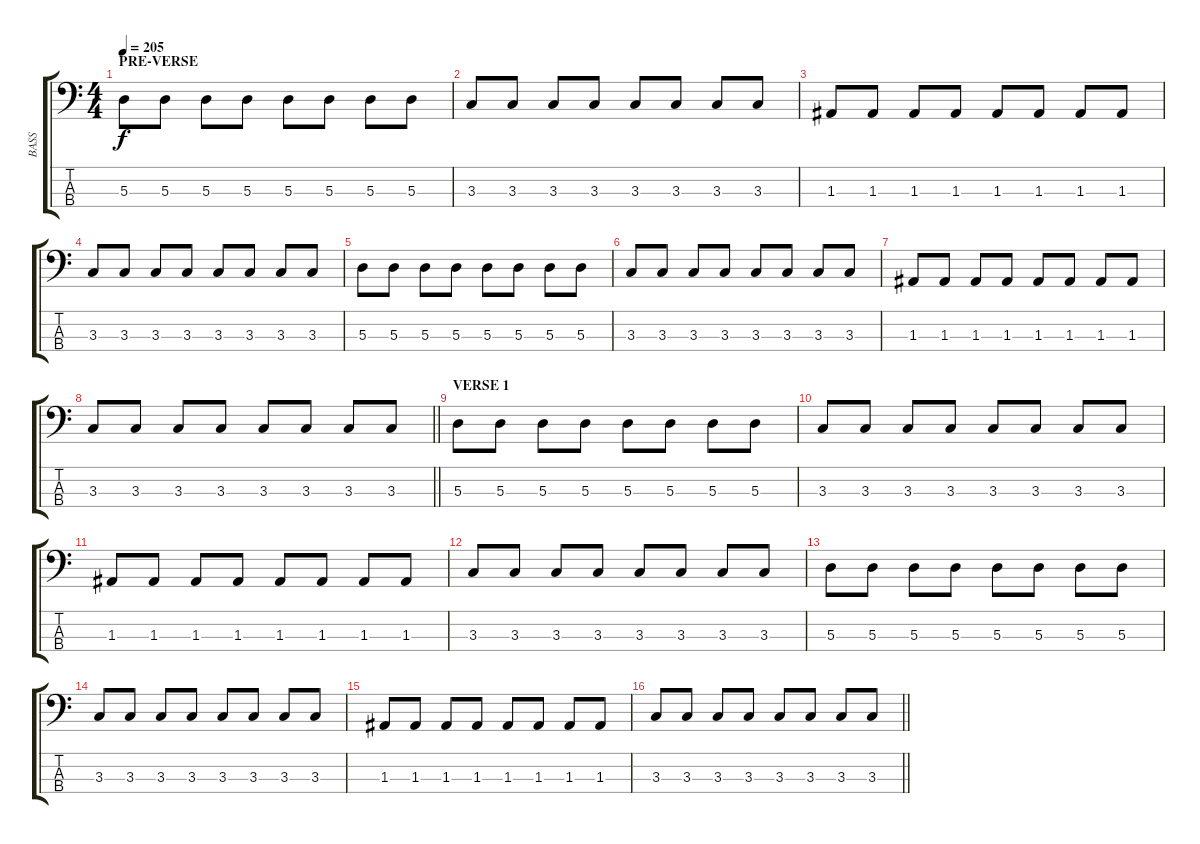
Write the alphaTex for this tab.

\track ("BASS" "BASS") {instrument electricbasspick}
\staff {score tabs}
\tuning (G2 D2 A1 E1) {hide}
\ts (4 4)
\section ("" "PRE-VERSE")
\tempo 205
\clef f4
\ks c
5.3.8{dy f} 5.3.8 5.3.8 5.3.8 5.3.8 5.3.8 5.3.8 5.3.8 |
3.3.8 3.3.8 3.3.8 3.3.8 3.3.8 3.3.8 3.3.8 3.3.8 |
1.3.8 1.3.8 1.3.8 1.3.8 1.3.8 1.3.8 1.3.8 1.3.8 |
3.3.8 3.3.8 3.3.8 3.3.8 3.3.8 3.3.8 3.3.8 3.3.8 |
5.3.8 5.3.8 5.3.8 5.3.8 5.3.8 5.3.8 5.3.8 5.3.8 |
3.3.8 3.3.8 3.3.8 3.3.8 3.3.8 3.3.8 3.3.8 3.3.8 |
1.3.8 1.3.8 1.3.8 1.3.8 1.3.8 1.3.8 1.3.8 1.3.8 |
\barLineRight lightlight
3.3.8 3.3.8 3.3.8 3.3.8 3.3.8 3.3.8 3.3.8 3.3.8 |
\section ("" "VERSE 1")
5.3.8 5.3.8 5.3.8 5.3.8 5.3.8 5.3.8 5.3.8 5.3.8 |
3.3.8 3.3.8 3.3.8 3.3.8 3.3.8 3.3.8 3.3.8 3.3.8 |
1.3.8 1.3.8 1.3.8 1.3.8 1.3.8 1.3.8 1.3.8 1.3.8 |
3.3.8 3.3.8 3.3.8 3.3.8 3.3.8 3.3.8 3.3.8 3.3.8 |
5.3.8 5.3.8 5.3.8 5.3.8 5.3.8 5.3.8 5.3.8 5.3.8 |
3.3.8 3.3.8 3.3.8 3.3.8 3.3.8 3.3.8 3.3.8 3.3.8 |
1.3.8 1.3.8 1.3.8 1.3.8 1.3.8 1.3.8 1.3.8 1.3.8 |
\barLineRight lightlight
3.3.8 3.3.8 3.3.8 3.3.8 3.3.8 3.3.8 3.3.8 3.3.8
